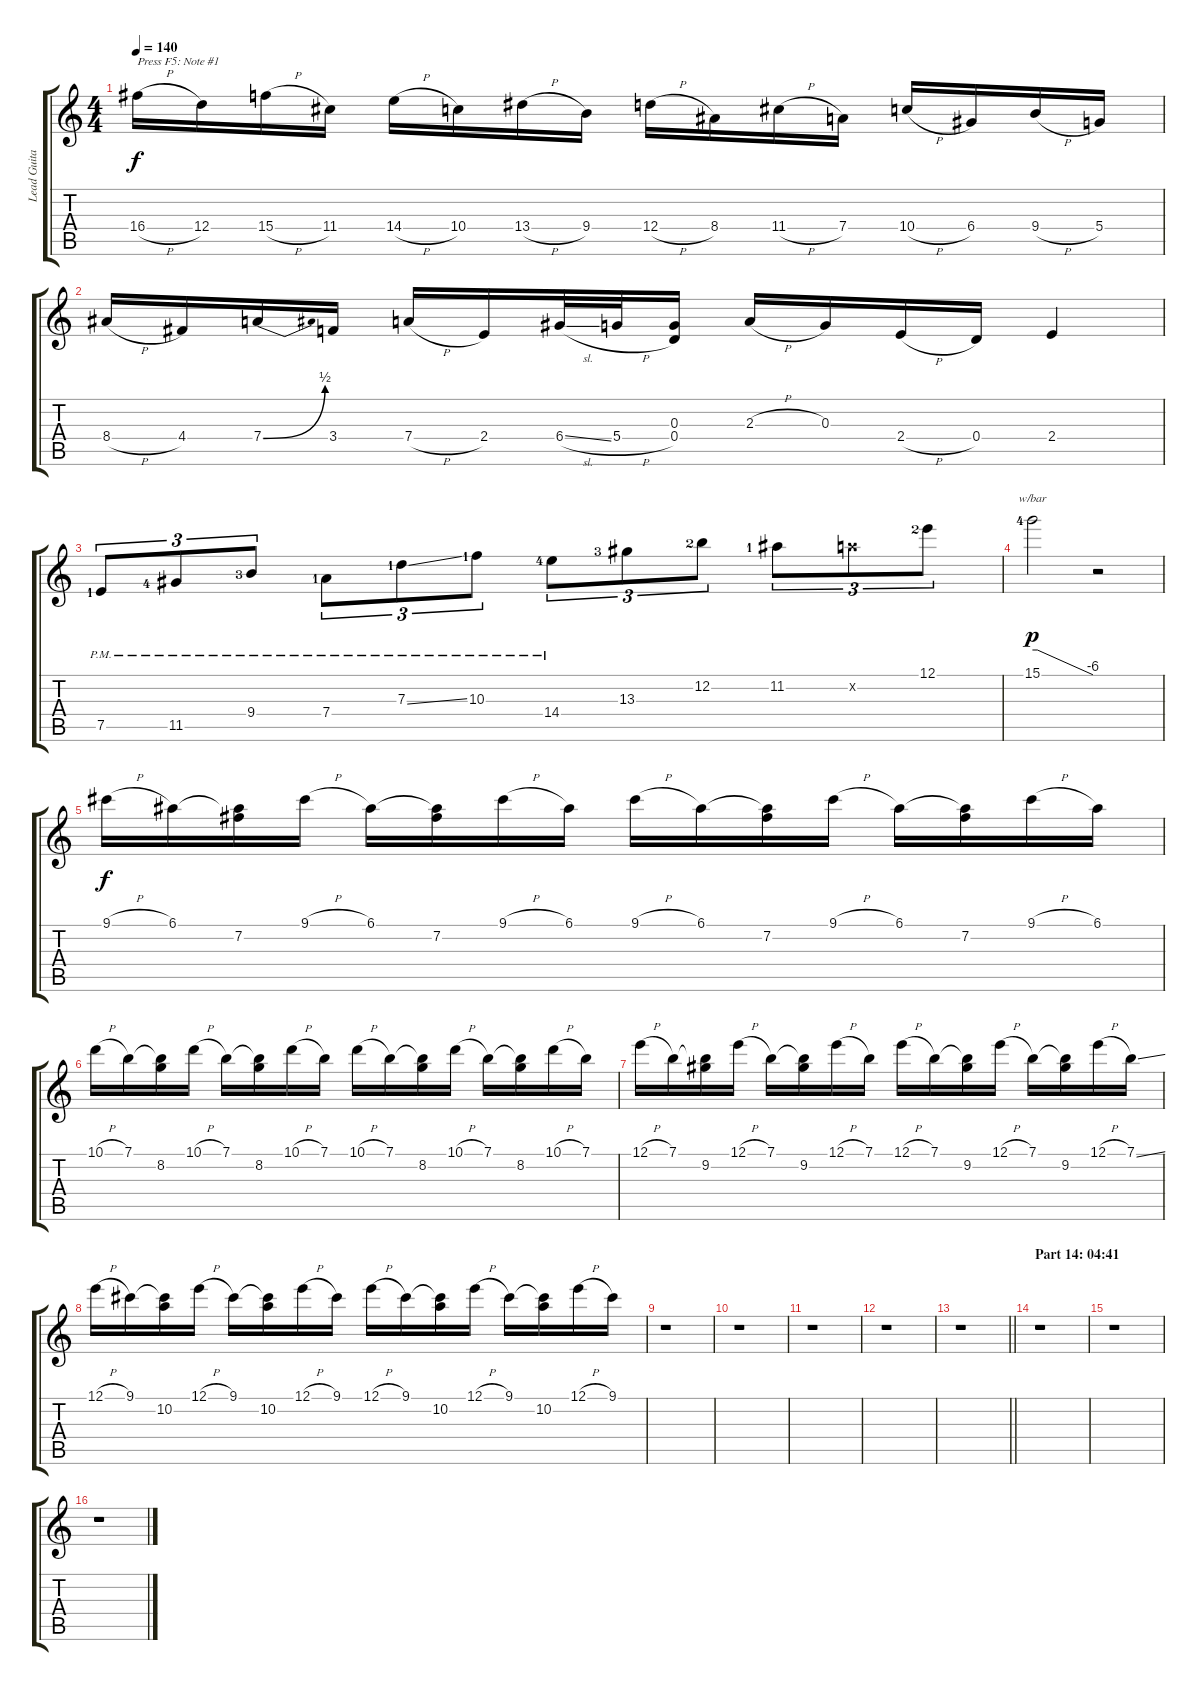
\track ("Lead Guitar 2 (Distortion)" "Lead Guita") {instrument distortionguitar}
\staff {score tabs}
\tuning (E4 B3 G3 D3 A2 E2) {hide}
\ts (4 4)
\tempo 140
\clef g2
\ks c
16.4{h}.16{txt "Press F5: Note #1" dy f} 12.4.16 15.4{h}.16 11.4.16 14.4{h}.16 10.4.16 13.4{h}.16 9.4.16 12.4{h}.16 8.4.16 11.4{h}.16 7.4.16 10.4{h}.16 6.4.16 9.4{h}.16 5.4.16 |
8.4{h}.16 4.4.16 7.4{be (bend 0 0 60 2)}.16 3.4.16 7.4{h}.16 2.4.16 6.4{sl}.32 5.4{h}.32 (0.3 0.4).16 2.3{h}.16 0.3.16 2.4{h}.16 0.4.16 2.4.4 |
7.5{pm lf 2}.8{tu (3 2)} 11.5{pm lf 5}.8{tu (3 2)} 9.4{pm lf 4}.8{tu (3 2)} 7.4{pm lf 2}.8{tu (3 2)} 7.3{ss pm lf 2}.8{tu (3 2)} 10.3{pm lf 2}.8{tu (3 2)} 14.4{pm lf 5}.8{tu (3 2)} 13.3{lf 4}.8{tu (3 2)} 12.2{lf 3}.8{tu (3 2)} 11.2{lf 2}.8{tu (3 2)} 10.2{x}.8{tu (3 2)} 12.1{lf 3}.8{tu (3 2)} |
15.1{lf 5}.2{tbe (custom default 0 0 5 0 60 -24) dy p} r.2 |
9.1{h}.16{dy f} 6.1.16 (6.1{t} 7.2).16 9.1{h}.16 6.1.16 (6.1{t} 7.2).16 9.1{h}.16 6.1.16 9.1{h}.16 6.1.16 (6.1{t} 7.2).16 9.1{h}.16 6.1.16 (6.1{t} 7.2).16 9.1{h}.16 6.1.16 |
10.1{h}.16 7.1.16 (7.1{t} 8.2).16 10.1{h}.16 7.1.16 (7.1{t} 8.2).16 10.1{h}.16 7.1.16 10.1{h}.16 7.1.16 (7.1{t} 8.2).16 10.1{h}.16 7.1.16 (7.1{t} 8.2).16 10.1{h}.16 7.1.16 |
12.1{h}.16 7.1.16 (7.1{t} 9.2).16 12.1{h}.16 7.1.16 (7.1{t} 9.2).16 12.1{h}.16 7.1.16 12.1{h}.16 7.1.16 (7.1{t} 9.2).16 12.1{h}.16 7.1.16 (7.1{t} 9.2).16 12.1{h}.16 7.1{ss}.16 |
12.1{h}.16 9.1.16 (9.1{t} 10.2).16 12.1{h}.16 9.1.16 (9.1{t} 10.2).16 12.1{h}.16 9.1.16 12.1{h}.16 9.1.16 (9.1{t} 10.2).16 12.1{h}.16 9.1.16 (9.1{t} 10.2).16 12.1{h}.16 9.1.16 |
r.1 |
r.1 |
r.1 |
r.1 |
\barLineRight lightlight
r.1 |
\section ("" "Part 14: 04:41")
r.1 |
r.1 |
r.1
